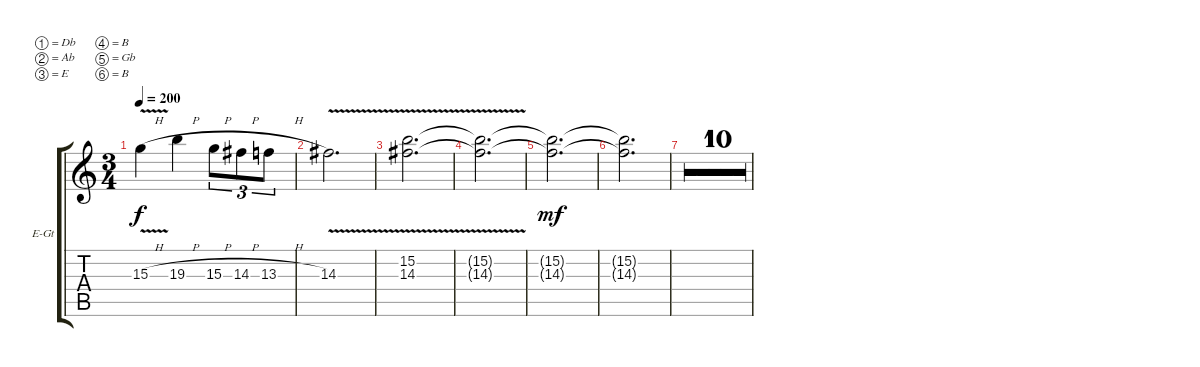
\bracketExtendMode groupsimilarinstruments
\firstSystemTrackNameOrientation horizontal
\otherSystemsTrackNameOrientation horizontal
\track ("Track 3" "E-Gt") {multiBarRest instrument overdrivenguitar}
\staff {score tabs}
\tuning (Db4 Ab3 E3 B2 Gb2 B1)
\ts (3 4)
\tempo 200
\clef g2
\ks c
15.3{v h}.4{dy f} 19.3{h}.4 15.3{h}.8{tu (3 2)} 14.3{h}.8{tu (3 2)} 13.3{h}.8{tu (3 2)} |
14.3{v}.2{d} |
(15.2{v} 14.3{v}).2{d} |
(14.3{t} 15.2{t}).2{d} |
(15.2{t} 14.3{t}).2{d dy mf} |
(14.3{t} 15.2{t}).2{d} |
|
r.4 r.2 |
r.4 r.2 |
r.4 r.2 |
r.4 r.2 |
r.4 r.2 |
r.4 r.2 |
r.4 r.2 |
r.4 r.2 |
r.4 r.2
